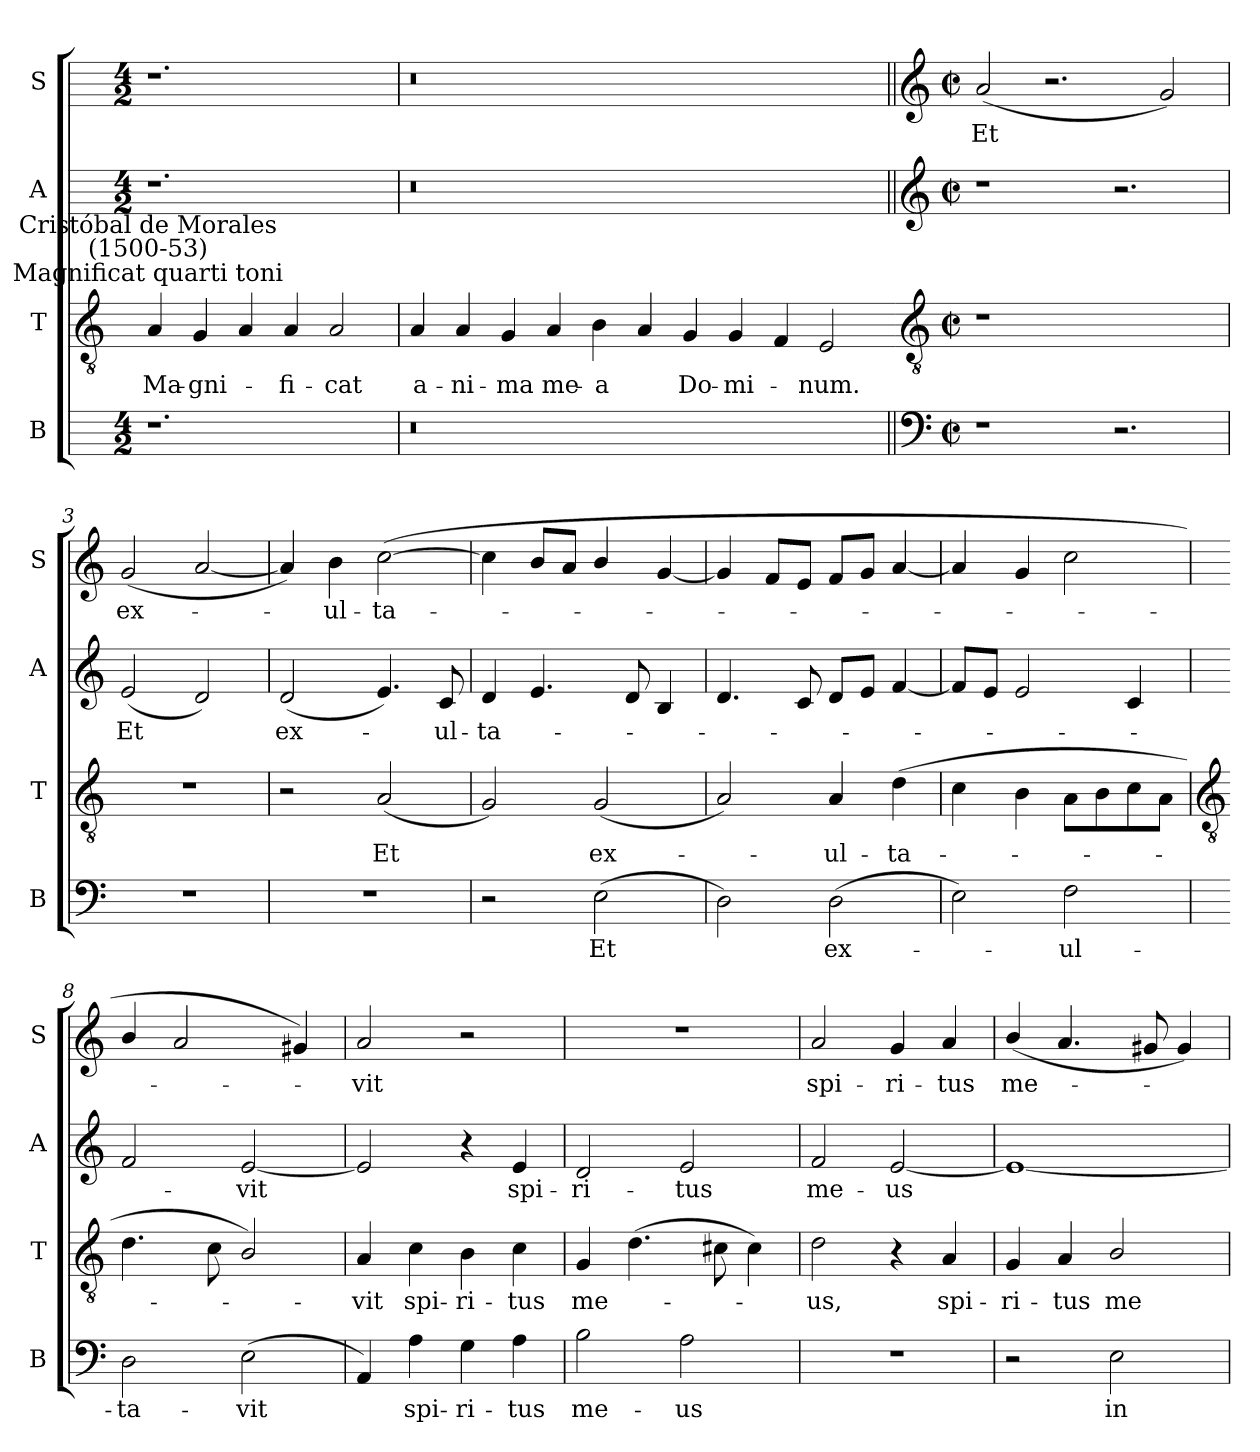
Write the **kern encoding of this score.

**kern	**text	**kern	**text	**kern	**text	**kern	**text
*part4	*part4	*part3	*part3	*part2	*part2	*part1	*part1
*staff4	*staff4	*staff3	*staff3	*staff2	*staff2	*staff1	*staff1
*I"B	*	*I"T	*	*I"A	*	*I"S	*
*I'B	*	*I'T	*	*I'A	*	*I'S	*
*	*	*clefGv2	*	*	*	*	*
*	*	*k[]	*	*	*	*	*
*	*	*C:	*	*	*	*	*
*M4/2	*	*	*	*M4/2	*	*M4/2	*
=	=	=	=	=	=	=	=
!	!	!LO:TX:a:cj:t=Magnificat quarti toni	!	!	!	!	!
!	!	!LO:TX:a:cj:t=Cristóbal de Morales\n(1500-53)	!	!	!	!	!
!	!	!	!LO:LY:b	!	!	!	!
1.r	.	4A	Ma-	1.r	.	1.r	.
!	!	!	!LO:LY:b	!	!	!	!
.	.	4G	-gni-	.	.	.	.
.	.	4A	.	.	.	.	.
!	!	!	!LO:LY:b	!	!	!	!
.	.	4A	fi-	.	.	.	.
!	!	!	!LO:LY:b	!	!	!	!
.	.	2A	-cat	.	.	.	.
=1	=1	=1	=1	=1	=1	=1	=1
!	!	!	!LO:LY:b	!	!	!	!
0r	.	4A	a-	0r	.	0r	.
!	!	!	!LO:LY:b	!	!	!	!
.	.	4A	-ni-	.	.	.	.
!	!	!	!LO:LY:b	!	!	!	!
.	.	4G	-ma	.	.	.	.
!	!	!	!LO:LY:b	!	!	!	!
.	.	4A	me-	.	.	.	.
!	!	!	!LO:LY:b	!	!	!	!
.	.	4B	-a	.	.	.	.
.	.	4A	.	.	.	.	.
!	!	!	!LO:LY:b	!	!	!	!
.	.	4G	Do-	.	.	.	.
!	!	!	!LO:LY:b	!	!	!	!
.	.	4G	-mi-	.	.	.	.
2.ryy	.	4F	.	2.ryy	.	2.ryy	.
!	!	!	!LO:LY:b	!	!	!	!
.	.	2E	num.	.	.	.	.
!!LO:LB:g=z
=2||	=2||	=2-	=2||	=2||	=2||	=2||	=2||
*clefF4	*	*clefGv2	*	*clefG2	*	*clefG2	*
*k[]	*	*	*	*k[]	*	*k[]	*
*C:	*	*	*	*C:	*	*C:	*
*M2/2	*	*M2/2	*	*M2/2	*	*M2/2	*
*met(c|)	*	*met(c|)	*	*met(c|)	*	*met(c|)	*
!	!	!	!	!	!	!	!LO:LY:b
1r	.	1r	.	1r	.	(<2a	Et
.	.	.	.	.	.	2.r	.
2.r	.	2.ryy	.	2.r	.	.	.
.	.	.	.	.	.	2g)	.
=3	=3	=3	=3	=3	=3	=3	=3
!	!	!	!	!	!LO:LY:b	!	!LO:LY:b
1r	.	1r	.	(<2e	Et	(<2g	ex-
.	.	.	.	2d)	.	[2a	.
=4	=4	=4	=4	=4	=4	=4	=4
!	!	!	!	!	!LO:LY:b	!	!
1r	.	2r	.	(<2d	ex-	4a])	.
!	!	!	!	!	!	!	!LO:LY:b
.	.	.	.	.	.	4b	ul-
!	!	!	!LO:LY:b	!	!	!	!LO:LY:b
.	.	(<2A	Et	4.e)	.	(<[2cc	-ta-
!	!	!	!	!	!LO:LY:b	!	!
.	.	.	.	8c	ul-	.	.
=5	=5	=5	=5	=5	=5	=5	=5
!	!	!	!	!	!LO:LY:b	!	!
2r	.	2G)	.	4d	-ta-	4cc\]	.
.	.	.	.	4.e	.	8bL	.
.	.	.	.	.	.	8aJ	.
!	!LO:LY:b	!	!LO:LY:b	!	!	!	!
(>2E	Et	(<2G	ex-	.	.	4b/	.
.	.	.	.	8d	.	.	.
.	.	.	.	4B	.	[4g	.
=6	=6	=6	=6	=6	=6	=6	=6
2D)	.	2A)	.	4.d	.	4g]	.
.	.	.	.	.	.	8fL	.
.	.	.	.	8c	.	8eJ	.
!	!LO:LY:b	!	!LO:LY:b	!	!	!	!
(>2D	ex-	4A	ul-	8dL	.	8fL	.
.	.	.	.	8eJ	.	8gJ	.
!	!	!	!LO:LY:b	!	!	!	!
.	.	(>4d	-ta-	[4f	.	[4a	.
=7	=7	=7	=7	=7	=7	=7	=7
2E)	.	4c	.	8fL]	.	4a]	.
.	.	.	.	8eJ	.	.	.
.	.	4B\	.	2e	.	4g	.
!	!LO:LY:b	!	!	!	!	!	!
2F	ul-	8AL	.	.	.	2cc	.
.	.	8B	.	.	.	.	.
.	.	8c	.	4c	.	.	.
.	.	8AJ	.	.	.	.	.
!!LO:LB:g=z
=8	=8	=8	=8	=8	=8	=8	=8
*	*	*clefGv2	*	*	*	*	*
!	!LO:LY:b	!	!	!	!	!	!
2D	-ta-	4.d	.	2f	.	4b/	.
.	.	.	.	.	.	2a	.
.	.	8c	.	.	.	.	.
!	!LO:LY:b	!	!	!	!LO:LY:b	!	!
(<2E	-vit	2B/)	.	[2e	vit	.	.
.	.	.	.	.	.	4g#)	.
=9	=9	=9	=9	=9	=9	=9	=9
!	!	!	!LO:LY:b	!	!	!	!LO:LY:b
4AA)	.	4A	vit	2e]	.	2a	vit
!	!LO:LY:b	!	!LO:LY:b	!	!	!	!
4A	spi-	4c	spi-	.	.	.	.
!	!LO:LY:b	!	!LO:LY:b	!	!	!	!
4G	-ri-	4B	-ri-	4r	.	2r	.
!	!LO:LY:b	!	!LO:LY:b	!	!LO:LY:b	!	!
4A	-tus	4c	-tus	4e	spi-	.	.
=10	=10	=10	=10	=10	=10	=10	=10
!	!LO:LY:b	!	!LO:LY:b	!	!LO:LY:b	!	!
2B	me-	4G	me-	2d	-ri-	1r	.
.	.	(>4.d	.	.	.	.	.
!	!LO:LY:b	!	!	!	!LO:LY:b	!	!
2A	-us	.	.	2e	-tus	.	.
.	.	8c#	.	.	.	.	.
.	.	4c#)	.	.	.	.	.
=11	=11	=11	=11	=11	=11	=11	=11
!	!	!	!LO:LY:b	!	!LO:LY:b	!	!LO:LY:b
1r	.	2d	us,	2f	me-	2a	spi-
!	!	!	!	!	!LO:LY:b	!	!LO:LY:b
.	.	4r	.	[2e	-us	4g	-ri-
!	!	!	!LO:LY:b	!	!	!	!LO:LY:b
.	.	4A/	spi-	.	.	4a	-tus
=12	=12	=12	=12	=12	=12	=12	=12
!	!	!	!LO:LY:b	!	!	!	!LO:LY:b
2r	.	4G	-ri-	1e_	.	(<4b/	me-
!	!	!	!LO:LY:b	!	!	!	!
.	.	4A	-tus	.	.	4.a	.
!	!LO:LY:b	!	!LO:LY:b	!	!	!	!
2E	in	2B/	me-	.	.	.	.
.	.	.	.	.	.	8g#	.
.	.	.	.	.	.	4g#)	.
=	=	=	=	=	=	=	=
*-	*-	*-	*-	*-	*-	*-	*-
